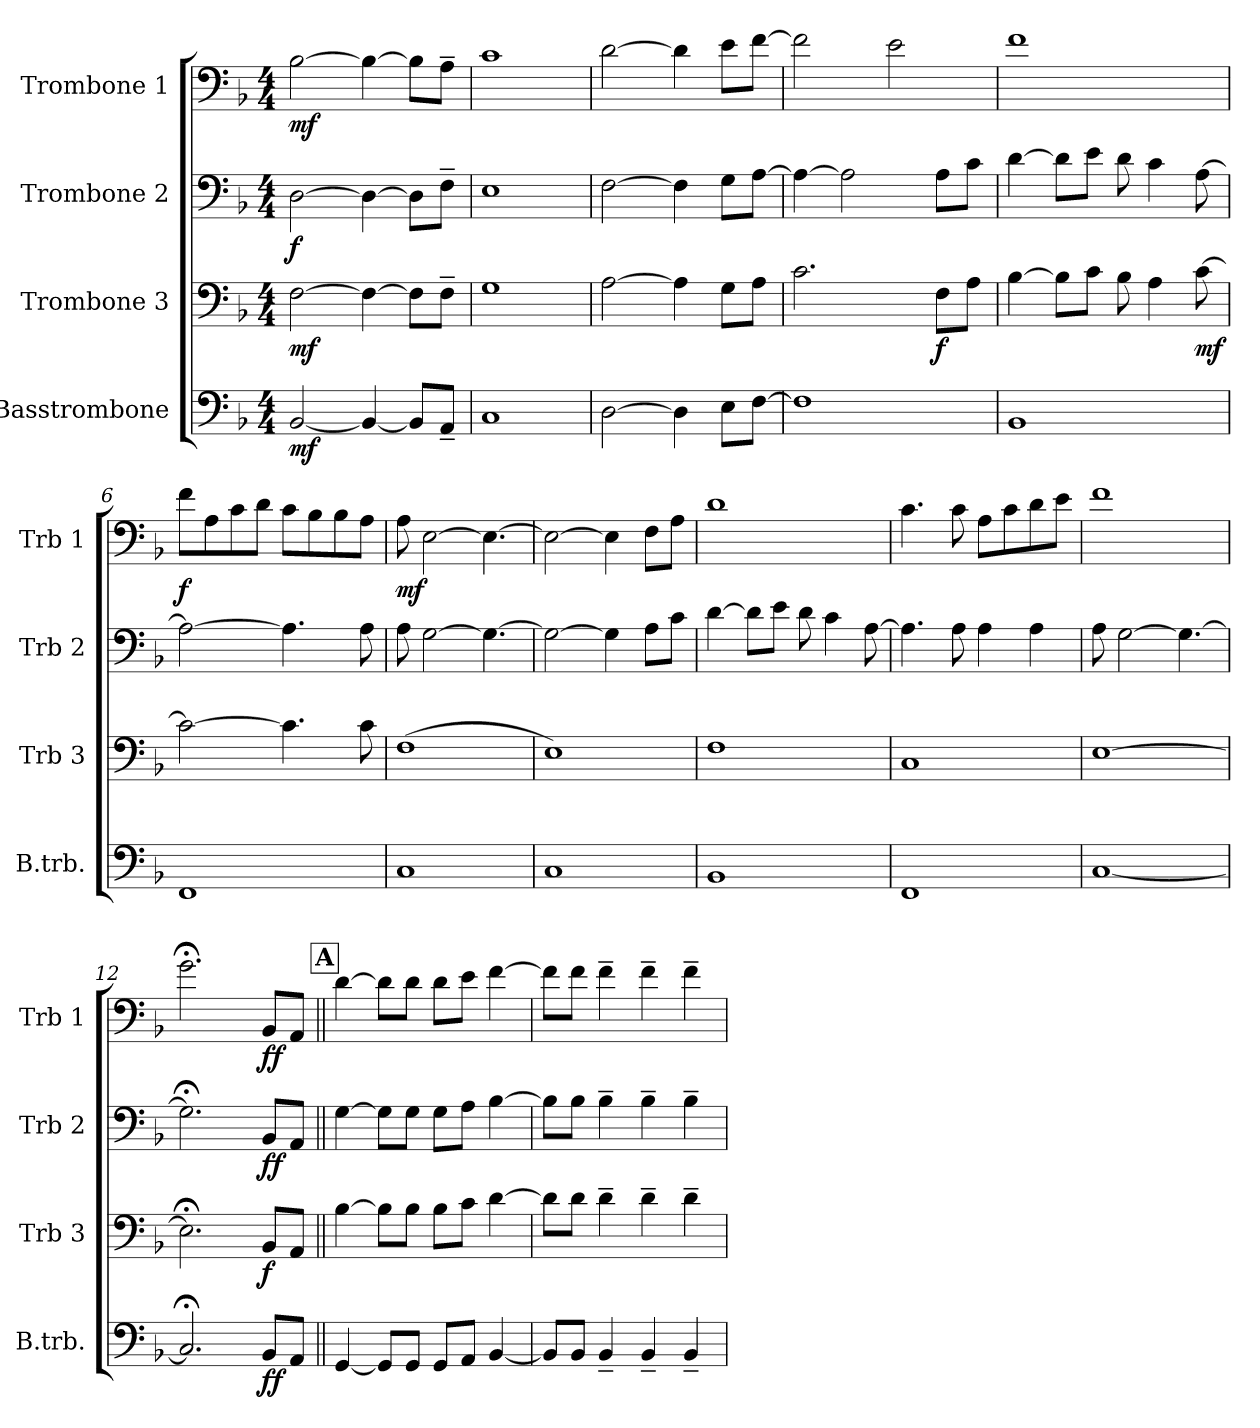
**kern	**dynam	**kern	**dynam	**kern	**dynam	**kern	**dynam
*part4	*part4	*part3	*part3	*part2	*part2	*part1	*part1
*staff4	*staff4	*staff3	*staff3	*staff2	*staff2	*staff1	*staff1
*I"Basstrombone	*	*I"Trombone 3	*	*I"Trombone 2	*	*I"Trombone 1	*
*I'B.trb.	*	*I'Trb 3	*	*I'Trb 2	*	*I'Trb 1	*
*clefF4	*	*clefF4	*	*clefF4	*	*clefF4	*
*k[b-]	*	*k[b-]	*	*k[b-]	*	*k[b-]	*
*M4/4	*	*M4/4	*	*M4/4	*	*M4/4	*
=1	=1	=1	=1	=1	=1	=1	=1
!	!LO:DY:b	!	!LO:DY:b	!	!LO:DY:b	!	!LO:DY:b
[2BB-/	mf	[2F\	mf	[2D\	f	[2B-\	mf
4BB-/_	.	4F\_	.	4D\_	.	4B-\_	.
8BB-/L]	.	8F\L]	.	8D\L]	.	8B-\L]	.
8AA~/J	.	8F~\J	.	8F~\J	.	8A~\J	.
=2	=2	=2	=2	=2	=2	=2	=2
1C	.	1G	.	1E	.	1c	.
=3	=3	=3	=3	=3	=3	=3	=3
[2D\	.	[2A\	.	[2F\	.	[2d\	.
4D\]	.	4A\]	.	4F\]	.	4d\]	.
8E\L	.	8G\L	.	8G\L	.	8e\L	.
[8F\J	.	8A\J	.	[8A\J	.	[8f\J	.
=4	=4	=4	=4	=4	=4	=4	=4
1F]	.	2.c\	.	4A\_	.	2f\]	.
.	.	.	.	2A\]	.	.	.
.	.	.	.	.	.	2e\	.
!	!	!	!LO:DY:b	!	!	!	!
.	.	8F\L	f	8A\L	.	.	.
.	.	8A\J	.	8c\J	.	.	.
=5	=5	=5	=5	=5	=5	=5	=5
1BB-	.	[4B-\	.	[4d\	.	1f	.
.	.	8B-\L]	.	8d\L]	.	.	.
.	.	8c\J	.	8e\J	.	.	.
.	.	8B-\	.	8d\	.	.	.
.	.	4A\	.	4c\	.	.	.
!	!	!	!LO:DY:b	!	!	!	!
.	.	[8c\	mf	[8A\	.	.	.
=6	=6	=6	=6	=6	=6	=6	=6
!	!	!	!	!	!	!	!LO:DY:b
1FF	.	2c\_	.	2A\_	.	8f\L	f
.	.	.	.	.	.	8A\	.
.	.	.	.	.	.	8c\	.
.	.	.	.	.	.	8d\J	.
.	.	4.c\]	.	4.A\]	.	8c\L	.
.	.	.	.	.	.	8B-\	.
.	.	.	.	.	.	8B-\	.
.	.	8c\	.	8A\	.	8A\J	.
!!LO:LB:g=z
=7	=7	=7	=7	=7	=7	=7	=7
!	!	!	!	!	!	!	!LO:DY:b
1C	.	(1F	.	8A\	.	8A\	mf
.	.	.	.	[2G\	.	[2E\	.
.	.	.	.	4.G\_	.	4.E\_	.
=8	=8	=8	=8	=8	=8	=8	=8
1C	.	1E)	.	2G\_	.	2E\_	.
.	.	.	.	4G\]	.	4E\]	.
.	.	.	.	8A\L	.	8F\L	.
.	.	.	.	8c\J	.	8A\J	.
=9	=9	=9	=9	=9	=9	=9	=9
1BB-	.	1F	.	[4d\	.	1d	.
.	.	.	.	8d\L]	.	.	.
.	.	.	.	8e\J	.	.	.
.	.	.	.	8d\	.	.	.
.	.	.	.	4c\	.	.	.
.	.	.	.	[8A\	.	.	.
=10	=10	=10	=10	=10	=10	=10	=10
1FF	.	1C	.	4.A\]	.	4.c\	.
.	.	.	.	8A\	.	8c\	.
.	.	.	.	4A\	.	8A\L	.
.	.	.	.	.	.	8c\	.
.	.	.	.	4A\	.	8d\	.
.	.	.	.	.	.	8e\J	.
=11	=11	=11	=11	=11	=11	=11	=11
[1C	.	[1E	.	8A\	.	1f	.
.	.	.	.	[2G\	.	.	.
.	.	.	.	4.G\_	.	.	.
=12	=12	=12	=12	=12	=12	=12	=12
2.C;<Z/]	.	2.E;<Z\]	.	2.G;<Z\]	.	2.g;<Z\	.
!	!LO:DY:b	!	!LO:DY:b	!	!LO:DY:b	!	!
!	!	!	!	!	!LO:DY:n=1:b	!	!LO:DY:b
!	!	!	!	!	!	!	!LO:DY:n=1:b
8BB-/L	ff	8BB-/L	f	8BB-/L	f f	8BB-/L	f f
8AA/J	.	8AA/J	.	8AA/J	.	8AA/J	.
!!LO:LB:g=z
!!LO:REH:place=s1:a:B:fs=14:t=A
=13||	=13||	=13||	=13||	=13||	=13||	=13||	=13||
[4GG/	.	[4B-\	.	[4G\	.	[4d\	.
8GG/L]	.	8B-\L]	.	8G\L]	.	8d\L]	.
8GG/J	.	8B-\J	.	8G\J	.	8d\J	.
8GG/L	.	8B-\L	.	8G\L	.	8d\L	.
8AA/J	.	8c\J	.	8A\J	.	8e\J	.
[4BB-/	.	[4d\	.	[4B-\	.	[4f\	.
=14	=14	=14	=14	=14	=14	=14	=14
8BB-/L]	.	8d\L]	.	8B-\L]	.	8f\L]	.
8BB-/J	.	8d\J	.	8B-\J	.	8f\J	.
4BB-~/	.	4d~\	.	4B-~\	.	4f~\	.
4BB-~/	.	4d~\	.	4B-~\	.	4f~\	.
4BB-~/	.	4d~\	.	4B-~\	.	4f~\	.
=	=	=	=	=	=	=	=
*-	*-	*-	*-	*-	*-	*-	*-
